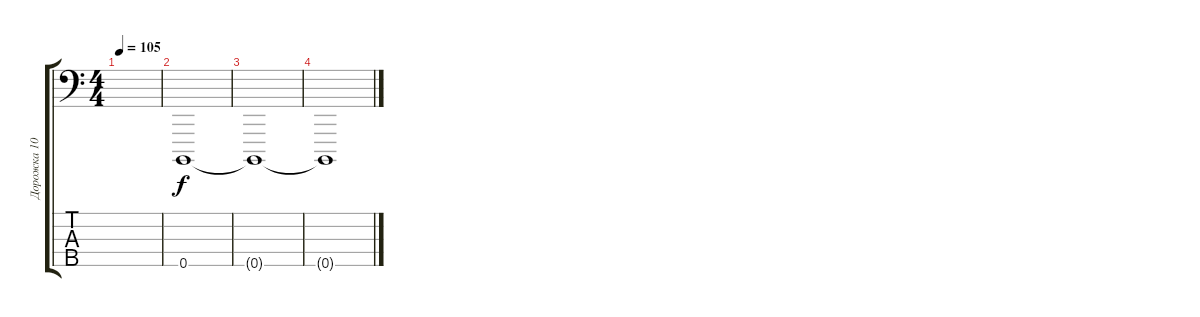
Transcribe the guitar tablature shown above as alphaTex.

\track ("Дорожка 10" "Дорожка 10") {instrument gunshot}
\staff {score tabs}
\tuning (G2 D2 A1 E1 B0) {hide}
\ts (4 4)
\tempo 105
\clef f4
\ks c
|
0.5.1 |
0.5{t}.1 |
0.5{t}.1
